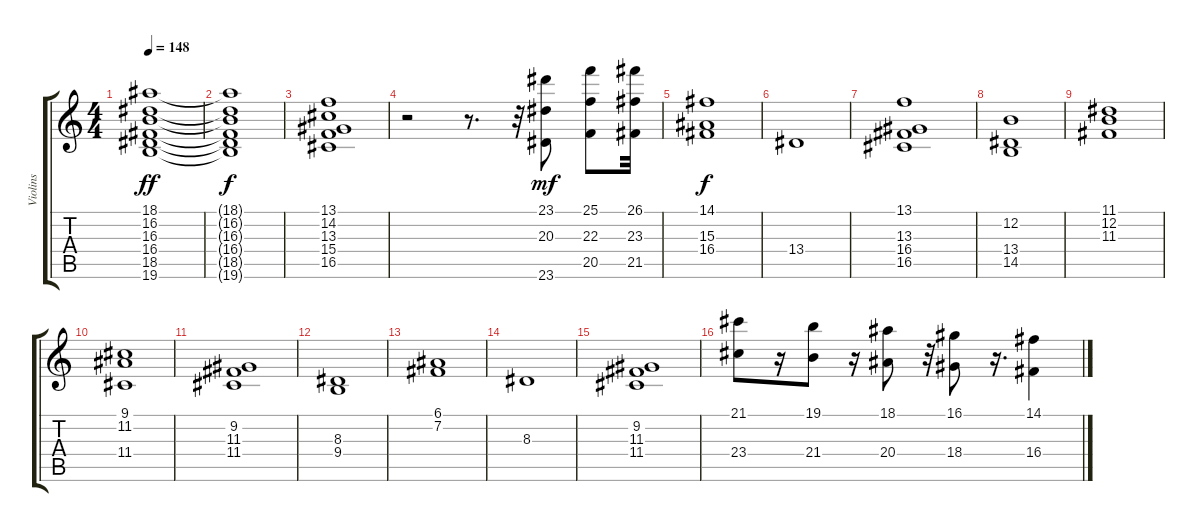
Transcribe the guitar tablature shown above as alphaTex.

\track ("Violins" "Violins") {instrument stringensemble1}
\staff {score tabs}
\tuning (E4 B3 G3 D3 A2 E2) {hide}
\ts (4 4)
\tempo 148
\clef g2
\ks c
(18.1 16.2 16.3 16.4 18.5 19.6).1{dy ff} |
(18.1{t} 16.2{t} 16.3{t} 16.4{t} 18.5{t} 19.6{t}).1{dy f} |
(13.1 14.2 13.3 15.4 16.5).1 |
r.2 r.8{d} r.32 (23.1 20.3 23.6).8{dy mf} (25.1 22.3 20.5).8 (26.1 23.3 21.5).32 |
(14.1 15.3 16.4).1{dy f} |
13.4.1 |
(13.1 13.3 16.4 16.5).1 |
(12.2 13.4 14.5).1 |
(11.1 12.2 11.3).1 |
(9.1 11.2 11.4).1 |
(9.2 11.3 11.4).1 |
(8.3 9.4).1 |
(6.1 7.2).1 |
8.3.1 |
(9.2 11.3 11.4).1 |
(21.1 23.4).8 r.16 (19.1 21.4).8 r.16 (18.1 20.4).8 r.32 (16.1 18.4).8 r.16{d} (14.1 16.4).4
